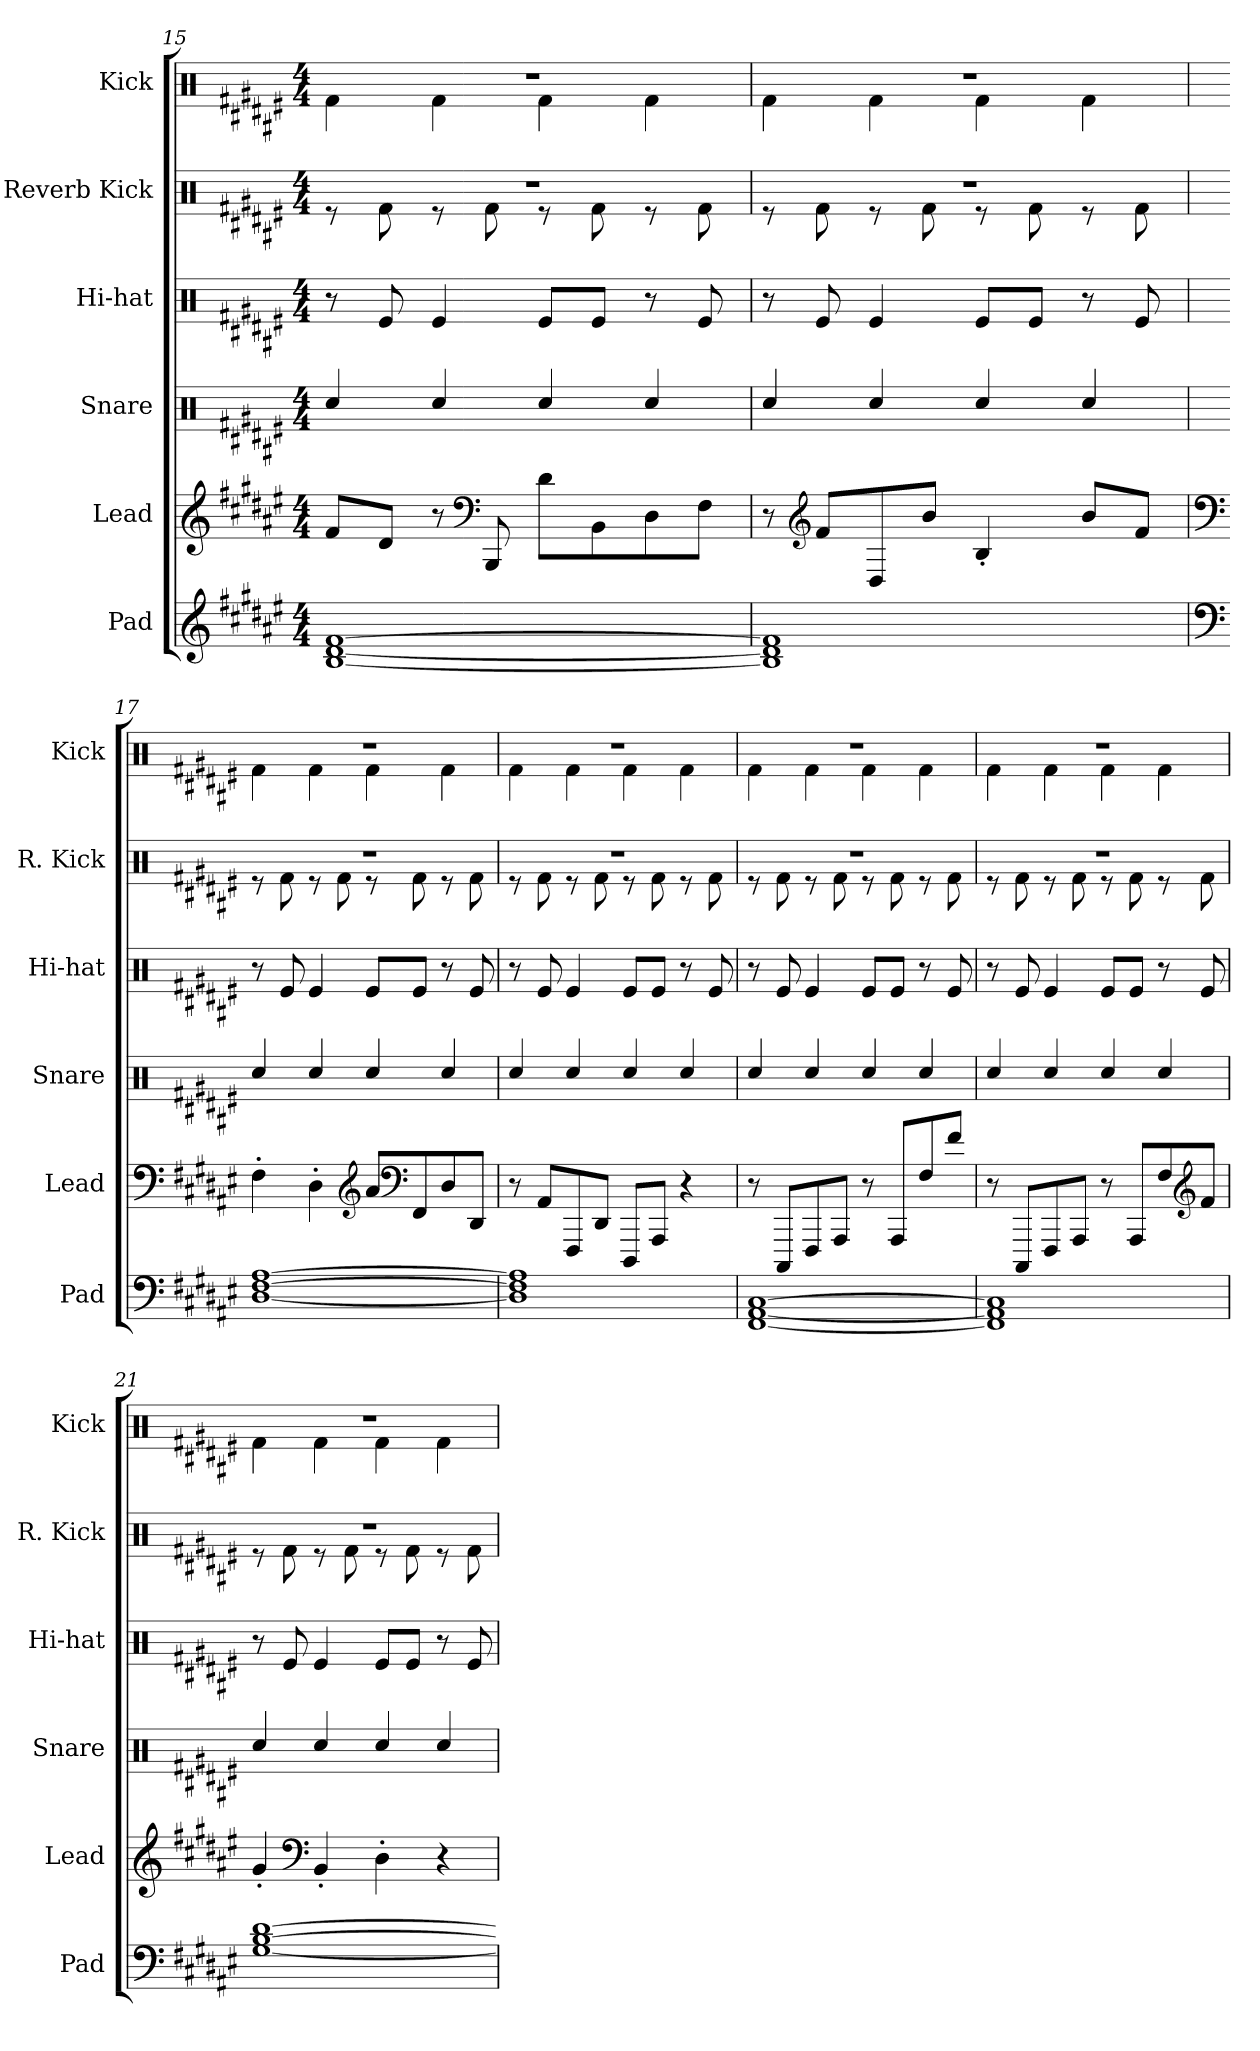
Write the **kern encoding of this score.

**kern	**kern	**kern	**kern	**kern	**kern
*part6	*part5	*part4	*part3	*part2	*part1
*staff6	*staff5	*staff4	*staff3	*staff2	*staff1
*I"Pad	*I"Lead	*I"Snare	*I"Hi-hat	*I"Reverb Kick	*I"Kick
*I'Pad	*I'Lead	*I'Snare	*I'Hi-hat	*I'R. Kick	*I'Kick
!!LO:PB:g=z
*clefG2	*clefG2	*clefX	*clefX	*clefX	*clefX
*k[f#c#g#d#a#e#]	*k[f#c#g#d#a#e#]	*k[f#c#g#d#a#e#]	*k[f#c#g#d#a#e#]	*k[f#c#g#d#a#e#]	*k[f#c#g#d#a#e#]
*M4/4	*M4/4	*M4/4	*M4/4	*M4/4	*M4/4
=15	=15	=15	=15	=15	=15
*	*	*	*	*^	*^
[1B [1d# [1f#	8f#/L	4Rcc/	8r	1r	8r	1r	4Rf\
.	8d#/J	.	8Re/	.	8Rf\	.	.
.	8r	4Rcc/	4Re/	.	8r	.	4Rf\
*	*clefF4	*	*	*	*	*	*
.	8BBB/	.	.	.	8Rf\	.	.
.	8d#\L	4Rcc/	8Re/L	.	8r	.	4Rf\
.	8BB\	.	8Re/J	.	8Rf\	.	.
.	8D#\	4Rcc/	8r	.	8r	.	4Rf\
.	8F#\J	.	8Re/	.	8Rf\	.	.
=16	=16	=16	=16	=16	=16	=16	=16
1B] 1d#] 1f#]	8r	4Rcc/	8r	1r	8r	1r	4Rf\
*	*clefG2	*	*	*	*	*	*
.	8f#/L	.	8Re/	.	8Rf\	.	.
.	8D#/	4Rcc/	4Re/	.	8r	.	4Rf\
.	8b/J	.	.	.	8Rf\	.	.
.	4B'/	4Rcc/	8Re/L	.	8r	.	4Rf\
.	.	.	8Re/J	.	8Rf\	.	.
.	8b/L	4Rcc/	8r	.	8r	.	4Rf\
.	8f#/J	.	8Re/	.	8Rf\	.	.
=17	=17	=17	=17	=17	=17	=17	=17
*clefF4	*clefF4	*	*	*	*	*	*
[1D# [1F# [1A#	4F#'\	4Rcc/	8r	1r	8r	1r	4Rf\
.	.	.	8Re/	.	8Rf\	.	.
.	4D#'\	4Rcc/	4Re/	.	8r	.	4Rf\
.	.	.	.	.	8Rf\	.	.
*	*clefG2	*	*	*	*	*	*
.	8a#/L	4Rcc/	8Re/L	.	8r	.	4Rf\
*	*clefF4	*	*	*	*	*	*
.	8FF#/	.	8Re/J	.	8Rf\	.	.
.	8D#/	4Rcc/	8r	.	8r	.	4Rf\
.	8DD#/J	.	8Re/	.	8Rf\	.	.
!!LO:LB:g=z	!!
=18	=18	=18	=18	=18	=18	=18	=18
1D#] 1F#] 1A#]	8r	4Rcc/	8r	1r	8r	1r	4Rf\
.	8AA#/L	.	8Re/	.	8Rf\	.	.
.	8FFF#/	4Rcc/	4Re/	.	8r	.	4Rf\
.	8DD#/J	.	.	.	8Rf\	.	.
.	8DDD#/L	4Rcc/	8Re/L	.	8r	.	4Rf\
.	8AAA#/J	.	8Re/J	.	8Rf\	.	.
.	4r	4Rcc/	8r	.	8r	.	4Rf\
.	.	.	8Re/	.	8Rf\	.	.
=19	=19	=19	=19	=19	=19	=19	=19
[1FF# [1AA# [1C#	8r	4Rcc/	8r	1r	8r	1r	4Rf\
.	8CCC#/L	.	8Re/	.	8Rf\	.	.
.	8FFF#/	4Rcc/	4Re/	.	8r	.	4Rf\
.	8AAA#/J	.	.	.	8Rf\	.	.
.	8r	4Rcc/	8Re/L	.	8r	.	4Rf\
.	8AAA#/L	.	8Re/J	.	8Rf\	.	.
.	8F#/	4Rcc/	8r	.	8r	.	4Rf\
.	8f#/J	.	8Re/	.	8Rf\	.	.
=20	=20	=20	=20	=20	=20	=20	=20
1FF#] 1AA#] 1C#]	8r	4Rcc/	8r	1r	8r	1r	4Rf\
.	8CCC#/L	.	8Re/	.	8Rf\	.	.
.	8FFF#/	4Rcc/	4Re/	.	8r	.	4Rf\
.	8AAA#/J	.	.	.	8Rf\	.	.
.	8r	4Rcc/	8Re/L	.	8r	.	4Rf\
.	8AAA#/L	.	8Re/J	.	8Rf\	.	.
.	8F#/	4Rcc/	8r	.	8r	.	4Rf\
*	*clefG2	*	*	*	*	*	*
.	8f#/J	.	8Re/	.	8Rf\	.	.
!!LO:PB:g=z	!!
=21	=21	=21	=21	=21	=21	=21	=21
[1G# [1B [1d#	4g#'/	4Rcc/	8r	1r	8r	1r	4Rf\
.	.	.	8Re/	.	8Rf\	.	.
*	*clefF4	*	*	*	*	*	*
.	4BB'/	4Rcc/	4Re/	.	8r	.	4Rf\
.	.	.	.	.	8Rf\	.	.
.	4D#'\	4Rcc/	8Re/L	.	8r	.	4Rf\
.	.	.	8Re/J	.	8Rf\	.	.
.	4r	4Rcc/	8r	.	8r	.	4Rf\
.	.	.	8Re/	.	8Rf\	.	.
*	*	*	*	*v	*v	*	*
*	*	*	*	*	*v	*v
=	=	=	=	=	=
*-	*-	*-	*-	*-	*-
